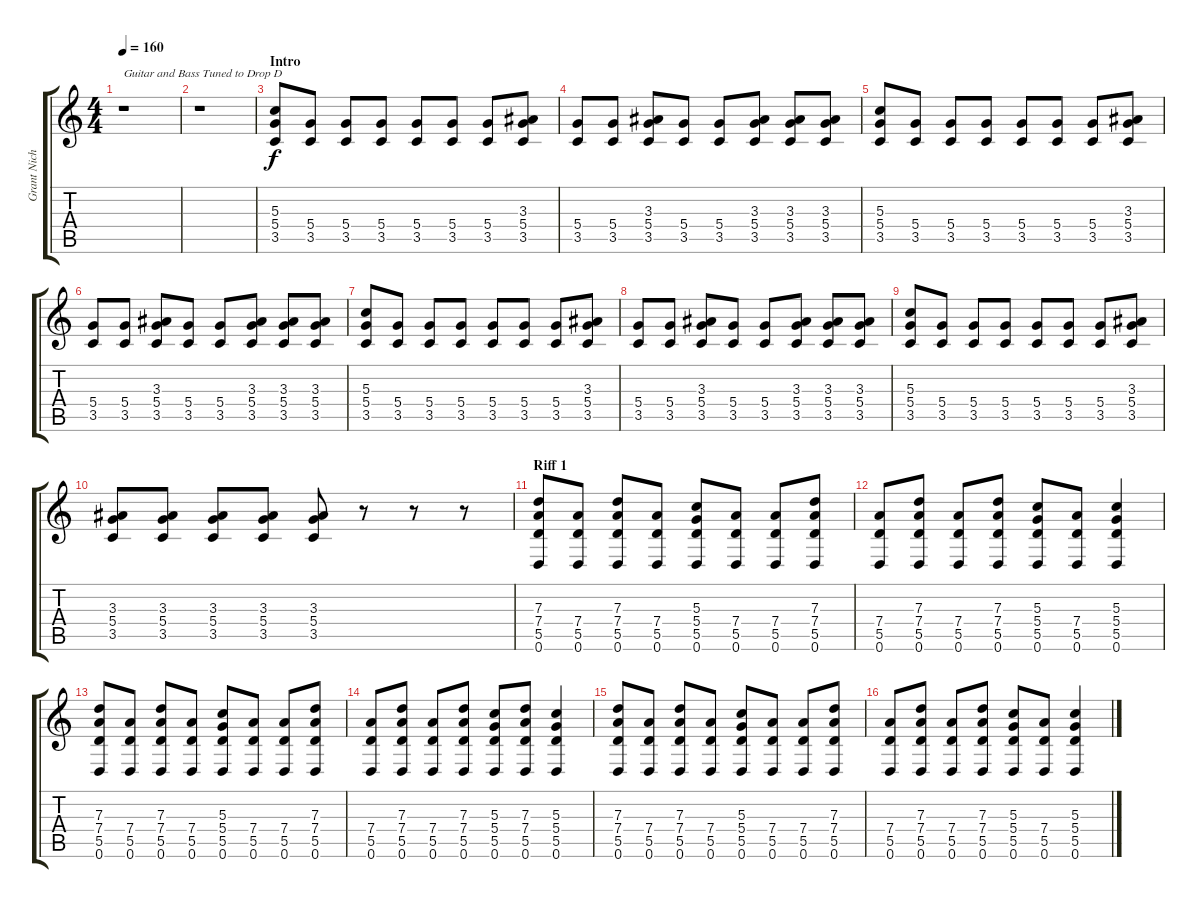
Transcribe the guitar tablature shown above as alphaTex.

\track ("Grant Nicholas (Guitar)" "Grant Nich") {instrument distortionguitar}
\staff {score tabs}
\tuning (E4 B3 G3 D3 A2 D2) {hide}
\ts (4 4)
\tempo 160
\clef g2
\ks c
r.1{txt "Guitar and Bass Tuned to Drop D" dy f instrument distortionguitar} |
r.1 |
\section ("" "Intro")
(5.3 5.4 3.5).8 (5.4 3.5).8 (5.4 3.5).8 (5.4 3.5).8 (5.4 3.5).8 (5.4 3.5).8 (5.4 3.5).8 (3.3 5.4 3.5).8 |
(5.4 3.5).8 (5.4 3.5).8 (3.3 5.4 3.5).8 (5.4 3.5).8 (5.4 3.5).8 (3.3 5.4 3.5).8 (3.3 5.4 3.5).8 (3.3 5.4 3.5).8 |
(5.3 5.4 3.5).8 (5.4 3.5).8 (5.4 3.5).8 (5.4 3.5).8 (5.4 3.5).8 (5.4 3.5).8 (5.4 3.5).8 (3.3 5.4 3.5).8 |
(5.4 3.5).8 (5.4 3.5).8 (3.3 5.4 3.5).8 (5.4 3.5).8 (5.4 3.5).8 (3.3 5.4 3.5).8 (3.3 5.4 3.5).8 (3.3 5.4 3.5).8 |
(5.3 5.4 3.5).8 (5.4 3.5).8 (5.4 3.5).8 (5.4 3.5).8 (5.4 3.5).8 (5.4 3.5).8 (5.4 3.5).8 (3.3 5.4 3.5).8 |
(5.4 3.5).8 (5.4 3.5).8 (3.3 5.4 3.5).8 (5.4 3.5).8 (5.4 3.5).8 (3.3 5.4 3.5).8 (3.3 5.4 3.5).8 (3.3 5.4 3.5).8 |
(5.3 5.4 3.5).8 (5.4 3.5).8 (5.4 3.5).8 (5.4 3.5).8 (5.4 3.5).8 (5.4 3.5).8 (5.4 3.5).8 (3.3 5.4 3.5).8 |
(3.3 5.4 3.5).8 (3.3 5.4 3.5).8 (3.3 5.4 3.5).8 (3.3 5.4 3.5).8 (3.3 5.4 3.5).8 r.8 r.8 r.8 |
\section ("" "Riff 1")
(7.3 7.4 5.5 0.6).8 (7.4 5.5 0.6).8 (7.3 7.4 5.5 0.6).8 (7.4 5.5 0.6).8 (5.3 5.4 5.5 0.6).8 (7.4 5.5 0.6).8 (7.4 5.5 0.6).8 (7.3 7.4 5.5 0.6).8 |
(7.4 5.5 0.6).8 (7.3 7.4 5.5 0.6).8 (7.4 5.5 0.6).8 (7.3 7.4 5.5 0.6).8 (5.3 5.4 5.5 0.6).8 (7.4 5.5 0.6).8 (5.3 5.4 5.5 0.6).4 |
(7.3 7.4 5.5 0.6).8 (7.4 5.5 0.6).8 (7.3 7.4 5.5 0.6).8 (7.4 5.5 0.6).8 (5.3 5.4 5.5 0.6).8 (7.4 5.5 0.6).8 (7.4 5.5 0.6).8 (7.3 7.4 5.5 0.6).8 |
(7.4 5.5 0.6).8 (7.3 7.4 5.5 0.6).8 (7.4 5.5 0.6).8 (7.3 7.4 5.5 0.6).8 (5.3 5.4 5.5 0.6).8 (7.3 7.4 5.5 0.6).8 (5.3 5.4 5.5 0.6).4 |
(7.3 7.4 5.5 0.6).8 (7.4 5.5 0.6).8 (7.3 7.4 5.5 0.6).8 (7.4 5.5 0.6).8 (5.3 5.4 5.5 0.6).8 (7.4 5.5 0.6).8 (7.4 5.5 0.6).8 (7.3 7.4 5.5 0.6).8 |
(7.4 5.5 0.6).8 (7.3 7.4 5.5 0.6).8 (7.4 5.5 0.6).8 (7.3 7.4 5.5 0.6).8 (5.3 5.4 5.5 0.6).8 (7.4 5.5 0.6).8 (5.3 5.4 5.5 0.6).4
